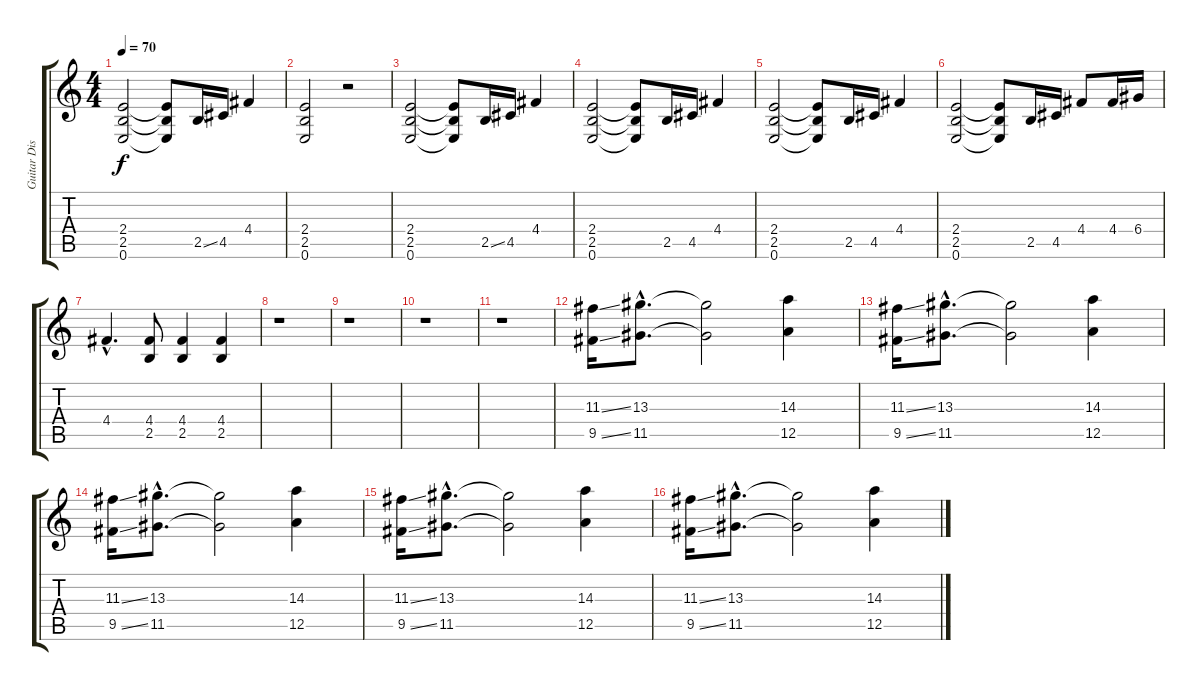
\track ("Guitar Distortion 1" "Guitar Dis") {instrument distortionguitar}
\staff {score tabs}
\tuning (E4 B3 G3 D3 A2 E2) {hide}
\ts (4 4)
\tempo 70
\clef g2
\ks c
(2.4 2.5 0.6).2{dy f} (2.4{t} 2.5{t} 0.6{t}).8 2.5{ss}.16 4.5.16 4.4.4 |
(2.4 2.5 0.6).2 r.2 |
(2.4 2.5 0.6).2 (2.4{t} 2.5{t} 0.6{t}).8 2.5{ss}.16 4.5.16 4.4.4 |
(2.4 2.5 0.6).2 (2.4{t} 2.5{t} 0.6{t}).8 2.5.16 4.5.16 4.4.4 |
(2.4 2.5 0.6).2 (2.4{t} 2.5{t} 0.6{t}).8 2.5.16 4.5.16 4.4.4 |
(2.4 2.5 0.6).2 (2.4{t} 2.5{t} 0.6{t}).8 2.5.16 4.5.16 4.4.8 4.4.16 6.4.16 |
4.4{hac}.4{d} (4.4 2.5).8 (4.4 2.5).4 (4.4 2.5).4 |
r.1 |
r.1 |
r.1 |
r.1 |
(11.3{ss} 9.5{ss}).16 (13.3{hac} 11.5{hac}).8{d} (13.3{t} 11.5{t}).2 (14.3 12.5).4 |
(11.3{ss} 9.5{ss}).16 (13.3{hac} 11.5{hac}).8{d} (13.3{t} 11.5{t}).2 (14.3 12.5).4 |
(11.3{ss} 9.5{ss}).16 (13.3{hac} 11.5{hac}).8{d} (13.3{t} 11.5{t}).2 (14.3 12.5).4 |
(11.3{ss} 9.5{ss}).16 (13.3{hac} 11.5{hac}).8{d} (13.3{t} 11.5{t}).2 (14.3 12.5).4 |
(11.3{ss} 9.5{ss}).16 (13.3{hac} 11.5{hac}).8{d} (13.3{t} 11.5{t}).2 (14.3 12.5).4
